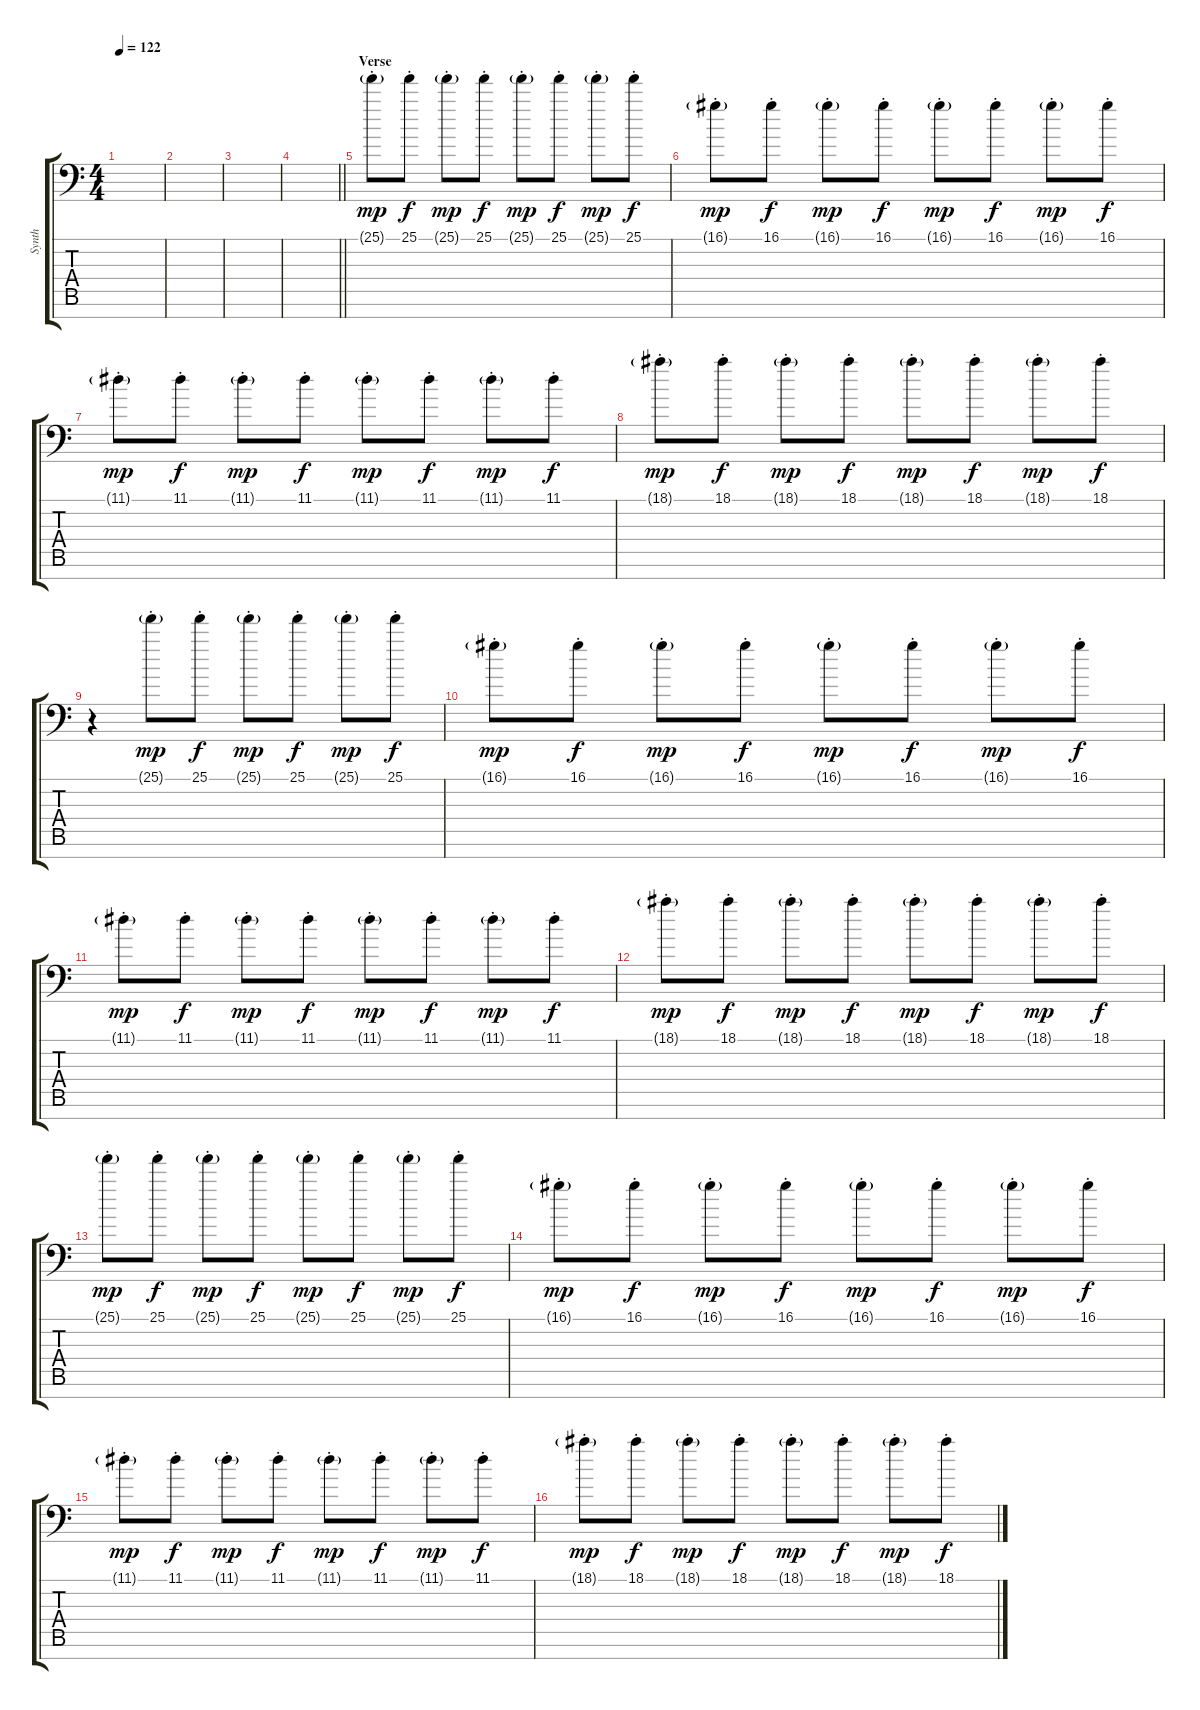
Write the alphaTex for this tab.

\track ("Synth" "Synth") {instrument lead5charang}
\staff {score tabs}
\tuning (E4 B3 G3 D3 A2 E2 C-1) {hide}
\ts (4 4)
\tempo 122
\clef f4
\ks c
|
|
|
\barLineRight lightlight
|
\section ("" "Verse")
25.1{g st}.8{dy mp} 25.1{st}.8{dy f} 25.1{g st}.8{dy mp} 25.1{st}.8{dy f} 25.1{g st}.8{dy mp} 25.1{st}.8{dy f} 25.1{g st}.8{dy mp} 25.1{st}.8{dy f} |
16.1{g st}.8{dy mp} 16.1{st}.8{dy f} 16.1{g st}.8{dy mp} 16.1{st}.8{dy f} 16.1{g st}.8{dy mp} 16.1{st}.8{dy f} 16.1{g st}.8{dy mp} 16.1{st}.8{dy f} |
11.1{g st}.8{dy mp} 11.1{st}.8{dy f} 11.1{g st}.8{dy mp} 11.1{st}.8{dy f} 11.1{g st}.8{dy mp} 11.1{st}.8{dy f} 11.1{g st}.8{dy mp} 11.1{st}.8{dy f} |
18.1{g st}.8{dy mp} 18.1{st}.8{dy f} 18.1{g st}.8{dy mp} 18.1{st}.8{dy f} 18.1{g st}.8{dy mp} 18.1{st}.8{dy f} 18.1{g st}.8{dy mp} 18.1{st}.8{dy f} |
r.4 25.1{g st}.8{dy mp} 25.1{st}.8{dy f} 25.1{g st}.8{dy mp} 25.1{st}.8{dy f} 25.1{g st}.8{dy mp} 25.1{st}.8{dy f} |
16.1{g st}.8{dy mp} 16.1{st}.8{dy f} 16.1{g st}.8{dy mp} 16.1{st}.8{dy f} 16.1{g st}.8{dy mp} 16.1{st}.8{dy f} 16.1{g st}.8{dy mp} 16.1{st}.8{dy f} |
11.1{g st}.8{dy mp} 11.1{st}.8{dy f} 11.1{g st}.8{dy mp} 11.1{st}.8{dy f} 11.1{g st}.8{dy mp} 11.1{st}.8{dy f} 11.1{g st}.8{dy mp} 11.1{st}.8{dy f} |
18.1{g st}.8{dy mp} 18.1{st}.8{dy f} 18.1{g st}.8{dy mp} 18.1{st}.8{dy f} 18.1{g st}.8{dy mp} 18.1{st}.8{dy f} 18.1{g st}.8{dy mp} 18.1{st}.8{dy f} |
25.1{g st}.8{dy mp} 25.1{st}.8{dy f} 25.1{g st}.8{dy mp} 25.1{st}.8{dy f} 25.1{g st}.8{dy mp} 25.1{st}.8{dy f} 25.1{g st}.8{dy mp} 25.1{st}.8{dy f} |
16.1{g st}.8{dy mp} 16.1{st}.8{dy f} 16.1{g st}.8{dy mp} 16.1{st}.8{dy f} 16.1{g st}.8{dy mp} 16.1{st}.8{dy f} 16.1{g st}.8{dy mp} 16.1{st}.8{dy f} |
11.1{g st}.8{dy mp} 11.1{st}.8{dy f} 11.1{g st}.8{dy mp} 11.1{st}.8{dy f} 11.1{g st}.8{dy mp} 11.1{st}.8{dy f} 11.1{g st}.8{dy mp} 11.1{st}.8{dy f} |
18.1{g st}.8{dy mp} 18.1{st}.8{dy f} 18.1{g st}.8{dy mp} 18.1{st}.8{dy f} 18.1{g st}.8{dy mp} 18.1{st}.8{dy f} 18.1{g st}.8{dy mp} 18.1{st}.8{dy f}
